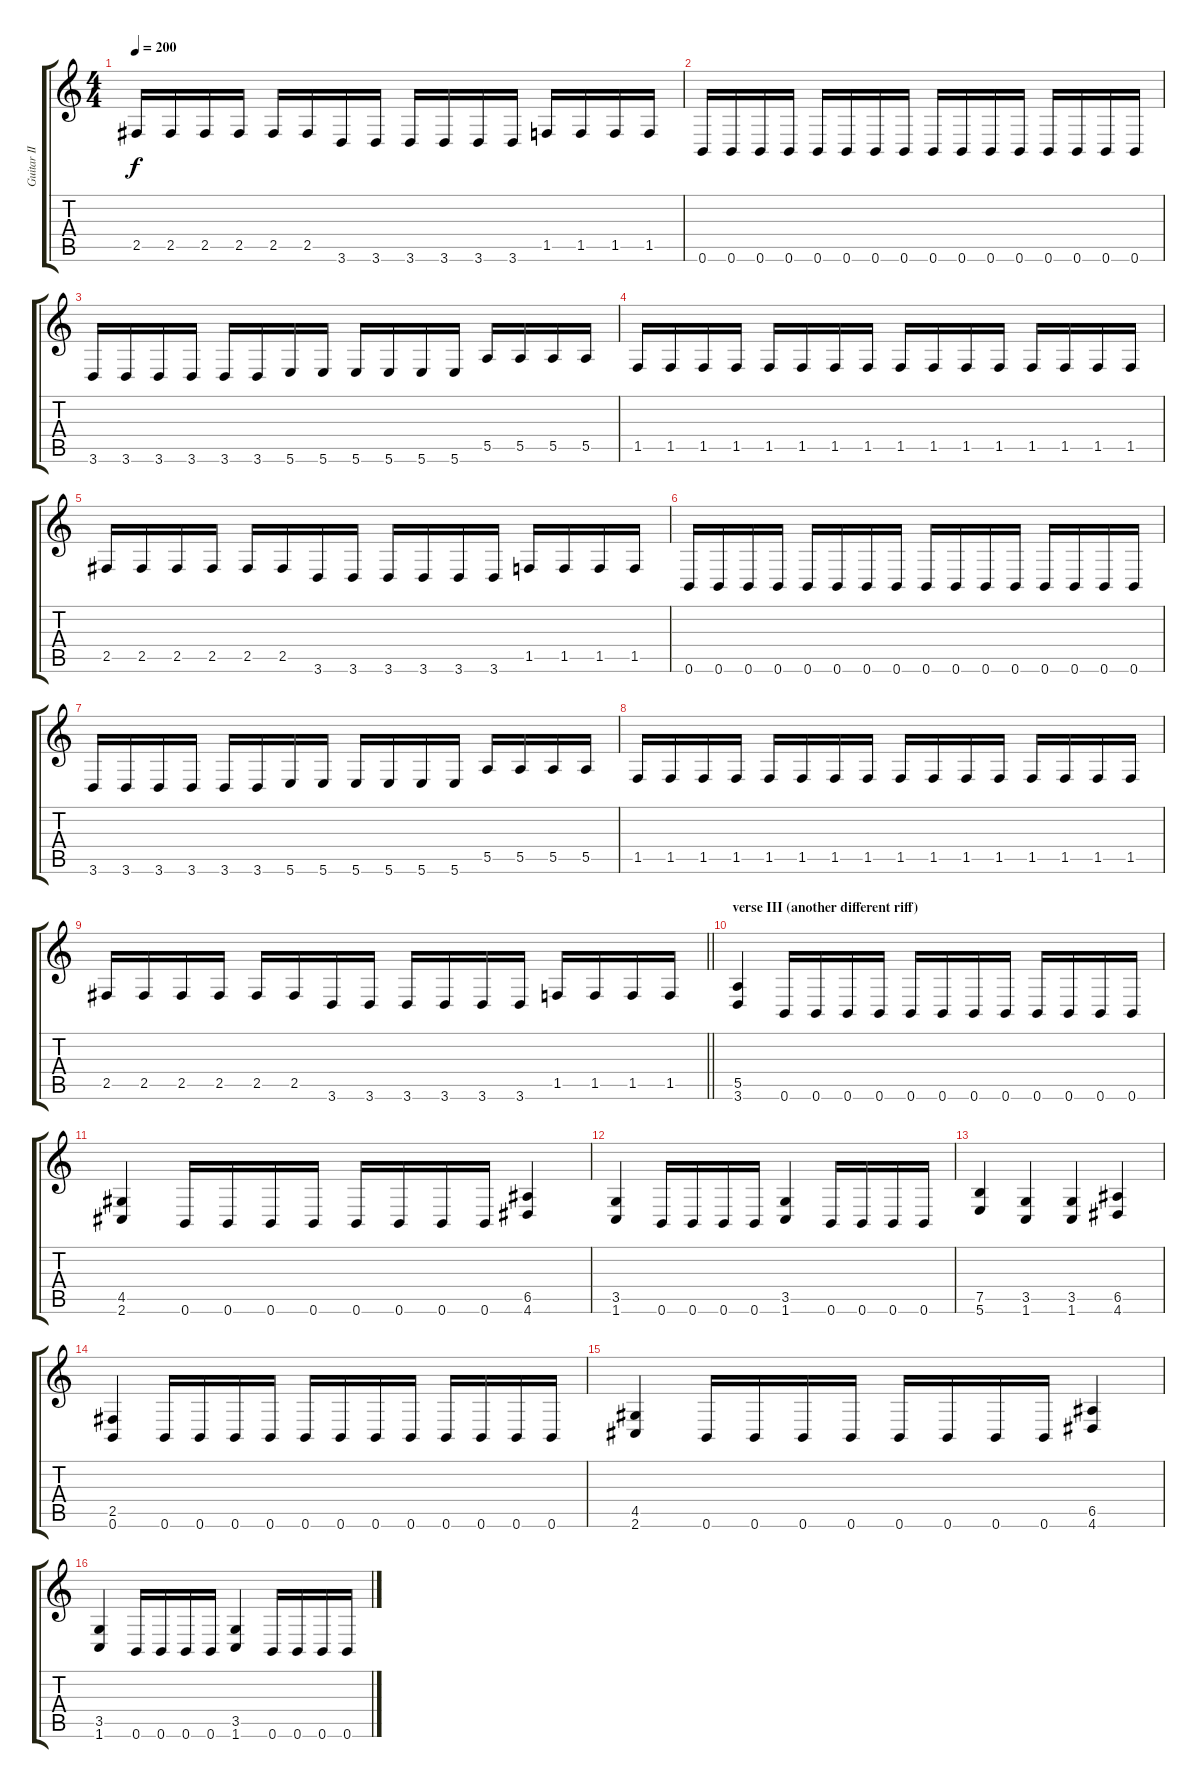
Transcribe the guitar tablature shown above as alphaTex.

\track ("Guitar II" "Guitar II") {instrument distortionguitar}
\staff {score tabs}
\tuning (B3 Gb3 D3 A2 E2 B1) {hide}
\ts (4 4)
\tempo 200
\clef g2
\ks c
2.5.16{dy f} 2.5.16 2.5.16 2.5.16 2.5.16 2.5.16 3.6.16 3.6.16 3.6.16 3.6.16 3.6.16 3.6.16 1.5.16 1.5.16 1.5.16 1.5.16 |
0.6.16 0.6.16 0.6.16 0.6.16 0.6.16 0.6.16 0.6.16 0.6.16 0.6.16 0.6.16 0.6.16 0.6.16 0.6.16 0.6.16 0.6.16 0.6.16 |
3.6.16 3.6.16 3.6.16 3.6.16 3.6.16 3.6.16 5.6.16 5.6.16 5.6.16 5.6.16 5.6.16 5.6.16 5.5.16 5.5.16 5.5.16 5.5.16 |
1.5.16 1.5.16 1.5.16 1.5.16 1.5.16 1.5.16 1.5.16 1.5.16 1.5.16 1.5.16 1.5.16 1.5.16 1.5.16 1.5.16 1.5.16 1.5.16 |
2.5.16 2.5.16 2.5.16 2.5.16 2.5.16 2.5.16 3.6.16 3.6.16 3.6.16 3.6.16 3.6.16 3.6.16 1.5.16 1.5.16 1.5.16 1.5.16 |
0.6.16 0.6.16 0.6.16 0.6.16 0.6.16 0.6.16 0.6.16 0.6.16 0.6.16 0.6.16 0.6.16 0.6.16 0.6.16 0.6.16 0.6.16 0.6.16 |
3.6.16 3.6.16 3.6.16 3.6.16 3.6.16 3.6.16 5.6.16 5.6.16 5.6.16 5.6.16 5.6.16 5.6.16 5.5.16 5.5.16 5.5.16 5.5.16 |
1.5.16 1.5.16 1.5.16 1.5.16 1.5.16 1.5.16 1.5.16 1.5.16 1.5.16 1.5.16 1.5.16 1.5.16 1.5.16 1.5.16 1.5.16 1.5.16 |
\barLineRight lightlight
2.5.16 2.5.16 2.5.16 2.5.16 2.5.16 2.5.16 3.6.16 3.6.16 3.6.16 3.6.16 3.6.16 3.6.16 1.5.16 1.5.16 1.5.16 1.5.16 |
\section ("" "verse III (another different riff)")
(5.5 3.6).4 0.6.16 0.6.16 0.6.16 0.6.16 0.6.16 0.6.16 0.6.16 0.6.16 0.6.16 0.6.16 0.6.16 0.6.16 |
(4.5 2.6).4 0.6.16 0.6.16 0.6.16 0.6.16 0.6.16 0.6.16 0.6.16 0.6.16 (6.5 4.6).4 |
(3.5 1.6).4 0.6.16 0.6.16 0.6.16 0.6.16 (3.5 1.6).4 0.6.16 0.6.16 0.6.16 0.6.16 |
(7.5 5.6).4 (3.5 1.6).4 (3.5 1.6).4 (6.5 4.6).4 |
(2.5 0.6).4 0.6.16 0.6.16 0.6.16 0.6.16 0.6.16 0.6.16 0.6.16 0.6.16 0.6.16 0.6.16 0.6.16 0.6.16 |
(4.5 2.6).4 0.6.16 0.6.16 0.6.16 0.6.16 0.6.16 0.6.16 0.6.16 0.6.16 (6.5 4.6).4 |
(3.5 1.6).4 0.6.16 0.6.16 0.6.16 0.6.16 (3.5 1.6).4 0.6.16 0.6.16 0.6.16 0.6.16
